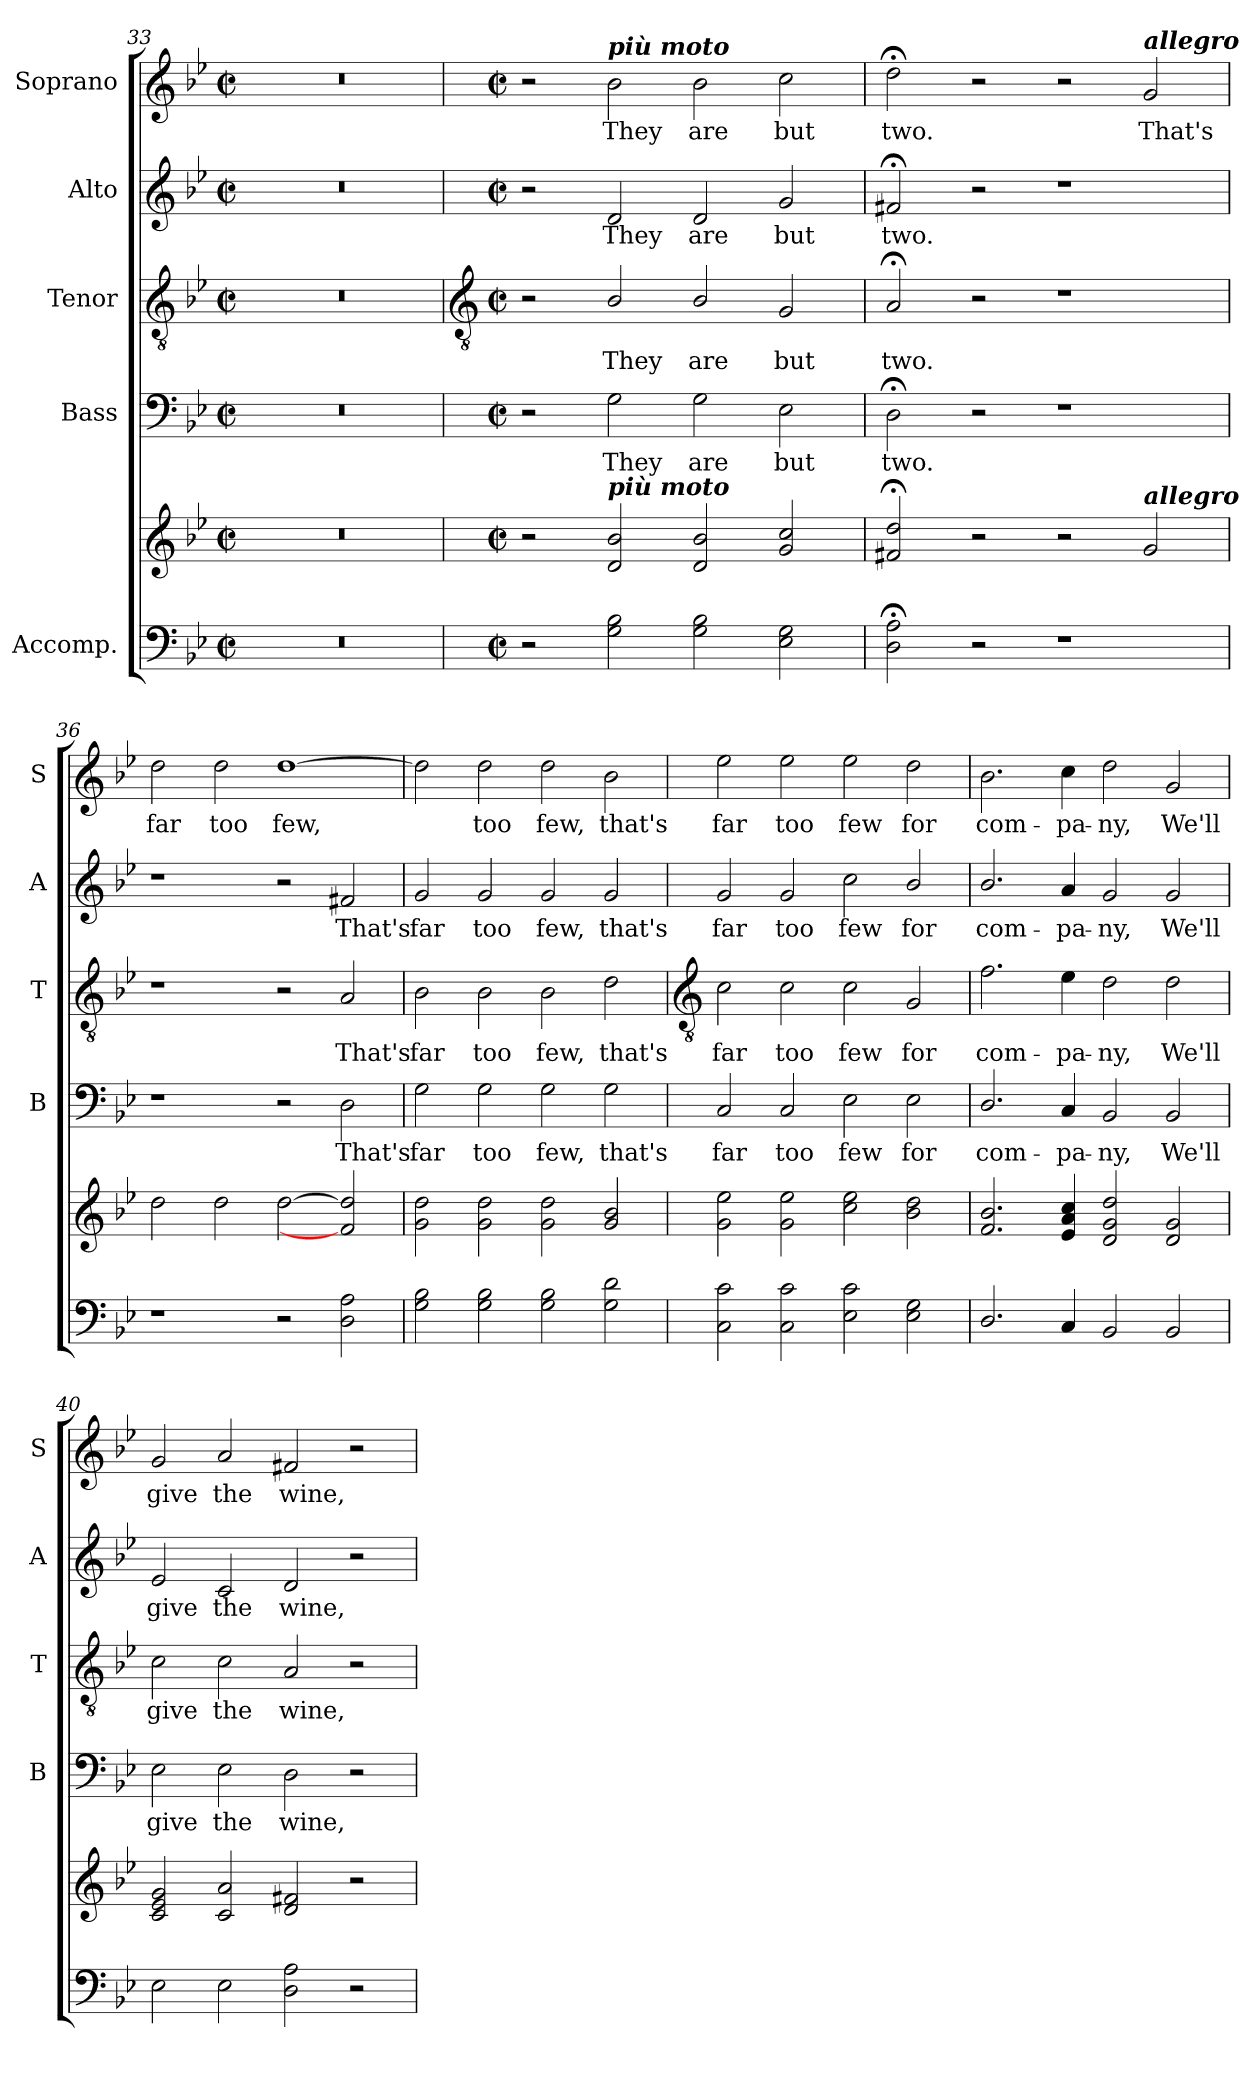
**kern	**kern	**kern	**text	**kern	**text	**kern	**text	**kern	**text
*part5	*part5	*part4	*part4	*part3	*part3	*part2	*part2	*part1	*part1
*staff6	*staff5	*staff4	*staff4	*staff3	*staff3	*staff2	*staff2	*staff1	*staff1
*I"Accomp.	*	*I"Bass	*	*I"Tenor	*	*I"Alto	*	*I"Soprano	*
*	*	*I'B	*	*I'T	*	*I'A	*	*I'S	*
*clefF4	*clefG2	*clefF4	*	*clefGv2	*	*clefG2	*	*clefG2	*
*k[b-e-]	*k[b-e-]	*k[b-e-]	*	*k[b-e-]	*	*k[b-e-]	*	*k[b-e-]	*
*B-:	*B-:	*B-:	*	*B-:	*	*B-:	*	*B-:	*
*M4/2	*M4/2	*M4/2	*	*M4/2	*	*M4/2	*	*M4/2	*
*met(c|)	*met(c|)	*met(c|)	*	*met(c|)	*	*met(c|)	*	*met(c|)	*
=33	=33	=33	=33	=33	=33	=33	=33	=33	=33
0r	0r	0r	.	0r	.	0r	.	0r	.
!!LO:LB:g=z
=34	=34	=34	=34	=34	=34	=34	=34	=34	=34
*	*	*	*	*clefGv2	*	*	*	*	*
*M4/2	*M4/2	*M4/2	*	*M4/2	*	*M4/2	*	*M4/2	*
*met(c|)	*met(c|)	*met(c|)	*	*met(c|)	*	*met(c|)	*	*met(c|)	*
2r	2r	2r	.	2r	.	2r	.	2r	.
!	!	!	!	!	!	!	!	!LO:TX:a:Bi:t=più moto	!
!	!LO:TX:a:Bi:t=più moto	!	!	!	!	!	!	!	!
!	!	!	!LO:LY:b	!	!LO:LY:b	!	!LO:LY:b	!	!LO:LY:b
2G 2B-	2d 2b-	2G	They	2B-/	They	2d	They	2b-	They
!	!	!	!LO:LY:b	!	!LO:LY:b	!	!LO:LY:b	!	!LO:LY:b
2G 2B-	2d 2b-	2G	are	2B-/	are	2d	are	2b-	are
!	!	!	!LO:LY:b	!	!LO:LY:b	!	!LO:LY:b	!	!LO:LY:b
2E- 2G	2g 2cc	2E-	but	2G	but	2g	but	2cc	but
=35	=35	=35	=35	=35	=35	=35	=35	=35	=35
!	!	!	!LO:LY:b	!	!LO:LY:b	!	!LO:LY:b	!	!LO:LY:b
2D;< 2A;<	2f#X;< 2dd;<	2D;<	two.	2A;<	two.	2f#X;<	two.	2dd;<	two.
2r	2r	2r	.	2r	.	2r	.	2r	.
1r	2r	1r	.	1r	.	1r	.	2r	.
!	!	!	!	!	!	!	!	!LO:TX:a:Bi:t=allegro	!
!	!LO:TX:a:Bi:t=allegro	!	!	!	!	!	!	!	!
!	!	!	!	!	!	!	!	!	!LO:LY:b
.	2g	.	.	.	.	.	.	2g	That's
=36	=36	=36	=36	=36	=36	=36	=36	=36	=36
!	!	!	!	!	!	!	!	!	!LO:LY:b
1r	2dd	1r	.	1r	.	1r	.	2dd	far
!	!	!	!	!	!	!	!	!	!LO:LY:b
.	2dd	.	.	.	.	.	.	2dd	too
!	!	!	!	!	!	!	!	!	!LO:LY:b
2r	[2dd	2r	.	2r	.	2r	.	[1dd	few,
!	!	!	!LO:LY:b	!	!LO:LY:b	!	!LO:LY:b	!	!
2D 2A	2f#] 2dd]	2D	That's	2A	That's	2f#X	That's	.	.
=37	=37	=37	=37	=37	=37	=37	=37	=37	=37
!	!	!	!LO:LY:b	!	!LO:LY:b	!	!LO:LY:b	!	!
2G 2B-	2g 2dd	2G	far	2B-	far	2g	far	2dd]	.
!	!	!	!LO:LY:b	!	!LO:LY:b	!	!LO:LY:b	!	!LO:LY:b
2G 2B-	2g 2dd	2G	too	2B-	too	2g	too	2dd	too
!	!	!	!LO:LY:b	!	!LO:LY:b	!	!LO:LY:b	!	!LO:LY:b
2G 2B-	2g 2dd	2G	few,	2B-	few,	2g	few,	2dd	few,
!	!	!	!LO:LY:b	!	!LO:LY:b	!	!LO:LY:b	!	!LO:LY:b
2G 2d	2g 2b-	2G	that's	2d	that's	2g	that's	2b-	that's
!!LO:LB:g=z
=38	=38	=38	=38	=38	=38	=38	=38	=38	=38
*	*	*	*	*clefGv2	*	*	*	*	*
!	!	!	!LO:LY:b	!	!LO:LY:b	!	!LO:LY:b	!	!LO:LY:b
2C 2c	2g 2ee-	2C	far	2c	far	2g	far	2ee-	far
!	!	!	!LO:LY:b	!	!LO:LY:b	!	!LO:LY:b	!	!LO:LY:b
2C 2c	2g 2ee-	2C	too	2c	too	2g	too	2ee-	too
!	!	!	!LO:LY:b	!	!LO:LY:b	!	!LO:LY:b	!	!LO:LY:b
2E- 2c	2cc 2ee-	2E-	few	2c	few	2cc	few	2ee-	few
!	!	!	!LO:LY:b	!	!LO:LY:b	!	!LO:LY:b	!	!LO:LY:b
2E- 2G	2b- 2dd	2E-	for	2G	for	2b-/	for	2dd	for
=39	=39	=39	=39	=39	=39	=39	=39	=39	=39
!	!	!	!LO:LY:b	!	!LO:LY:b	!	!LO:LY:b	!	!LO:LY:b
2.D/	2.f 2.b-	2.D/	com-	2.f	com-	2.b-/	com-	2.b-	com-
!	!	!	!LO:LY:b	!	!LO:LY:b	!	!LO:LY:b	!	!LO:LY:b
4C	4e- 4a 4cc	4C	-pa-	4e-	-pa-	4a	-pa-	4cc	-pa-
!	!	!	!LO:LY:b	!	!LO:LY:b	!	!LO:LY:b	!	!LO:LY:b
2BB-	2d 2g 2dd	2BB-	-ny,	2d	-ny,	2g	-ny,	2dd	-ny,
!	!	!	!LO:LY:b	!	!LO:LY:b	!	!LO:LY:b	!	!LO:LY:b
2BB-	2d 2g	2BB-	We'll	2d	We'll	2g	We'll	2g	We'll
=40	=40	=40	=40	=40	=40	=40	=40	=40	=40
!	!	!	!LO:LY:b	!	!LO:LY:b	!	!LO:LY:b	!	!LO:LY:b
2E-	2c 2e- 2g	2E-	give	2c	give	2e-	give	2g	give
!	!	!	!LO:LY:b	!	!LO:LY:b	!	!LO:LY:b	!	!LO:LY:b
2E-	2c 2a	2E-	the	2c	the	2c	the	2a	the
!	!	!	!LO:LY:b	!	!LO:LY:b	!	!LO:LY:b	!	!LO:LY:b
2D 2A	2d 2f#X	2D	wine,	2A	wine,	2d	wine,	2f#X	wine,
2r	2r	2r	.	2r	.	2r	.	2r	.
=	=	=	=	=	=	=	=	=	=
*-	*-	*-	*-	*-	*-	*-	*-	*-	*-
